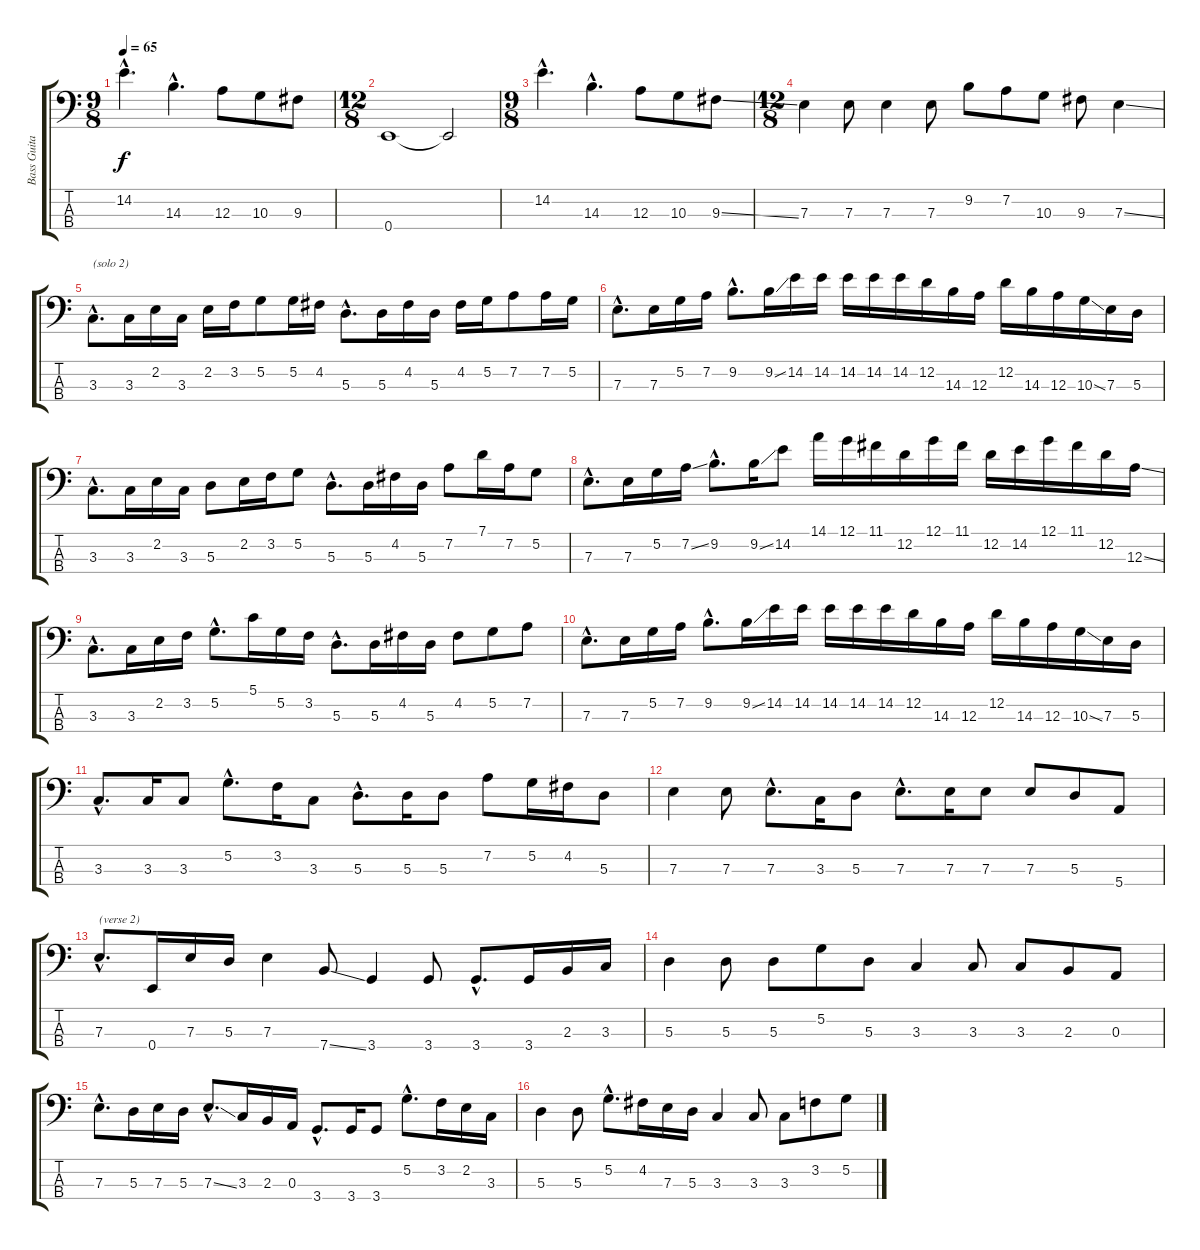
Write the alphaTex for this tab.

\track ("Bass Guitar" "Bass Guita") {instrument electricbassfinger}
\staff {score tabs}
\tuning (G2 D2 A1 E1) {hide}
\ts (9 8)
\tempo 65
\clef f4
\ks c
14.2{hac}.4{d dy f} 14.3{hac}.4{d} 12.3.8 10.3.8 9.3.8 |
\ts (12 8)
0.4.1 0.4{t}.2 |
\ts (9 8)
14.2{hac}.4{d} 14.3{hac}.4{d} 12.3.8 10.3.8 9.3{ss}.8 |
\ts (12 8)
7.3.4 7.3.8 7.3.4 7.3.8 9.2.8 7.2.8 10.3.8 9.3.8 7.3{ss}.4 |
3.3{hac}.8{d txt "(solo 2)"} 3.3.16 2.2.16 3.3.16 2.2.16 3.2.16 5.2.8 5.2.16 4.2.16 5.3{hac}.8{d} 5.3.16 4.2.16 5.3.16 4.2.16 5.2.16 7.2.8 7.2.16 5.2.16 |
7.3{hac}.8{d} 7.3.16 5.2.16 7.2.16 9.2{hac}.8{d} 9.2{ss}.16 14.2.16 14.2.16 14.2.16 14.2.16 14.2.16 12.2.16 14.3.16 12.3.16 12.2.16 14.3.16 12.3.16 10.3{ss}.16 7.3.16 5.3.16 |
3.3{hac}.8{d} 3.3.16 2.2.16 3.3.16 5.3.8 2.2.16 3.2.16 5.2.8 5.3{hac}.8{d} 5.3.16 4.2.16 5.3.16 7.2.8 7.1.16 7.2.16 5.2.8 |
7.3{hac}.8{d} 7.3.16 5.2.16 7.2{ss}.16 9.2{hac}.8{d} 9.2{ss}.16 14.2.8 14.1.16 12.1.16 11.1.16 12.2.16 12.1.16 11.1.16 12.2.16 14.2.16 12.1.16 11.1.16 12.2.16 12.3{ss}.16 |
3.3{hac}.8{d} 3.3.16 2.2.16 3.2.16 5.2{hac}.8{d} 5.1.16 5.2.16 3.2.16 5.3{hac}.8{d} 5.3.16 4.2.16 5.3.16 4.2.8 5.2.8 7.2.8 |
7.3{hac}.8{d} 7.3.16 5.2.16 7.2.16 9.2{hac}.8{d} 9.2{ss}.16 14.2.16 14.2.16 14.2.16 14.2.16 14.2.16 12.2.16 14.3.16 12.3.16 12.2.16 14.3.16 12.3.16 10.3{ss}.16 7.3.16 5.3.16 |
3.3{hac}.8{d} 3.3.16 3.3.8 5.2{hac}.8{d} 3.2.16 3.3.8 5.3{hac}.8{d} 5.3.16 5.3.8 7.2.8 5.2.16 4.2.16 5.3.8 |
7.3.4 7.3.8 7.3{hac}.8{d} 3.3.16 5.3.8 7.3{hac}.8{d} 7.3.16 7.3.8 7.3.8 5.3.8 5.4.8 |
7.3{hac}.8{d txt "(verse 2)"} 0.4.16 7.3.16 5.3.16 7.3.4 7.4{ss}.8 3.4.4 3.4.8 3.4{hac}.8{d} 3.4.16 2.3.16 3.3.16 |
5.3.4 5.3.8 5.3.8 5.2.8 5.3.8 3.3.4 3.3.8 3.3.8 2.3.8 0.3.8 |
7.3{hac}.8{d} 5.3.16 7.3.16 5.3.16 7.3{ss hac}.8{d} 3.3.16 2.3.16 0.3.16 3.4{hac}.8{d} 3.4.16 3.4.8 5.2{hac}.8{d} 3.2.16 2.2.16 3.3.16 |
5.3.4 5.3.8 5.2{hac}.8{d} 4.2.16 7.3.16 5.3.16 3.3.4 3.3.8 3.3.8 3.2.8 5.2.8
